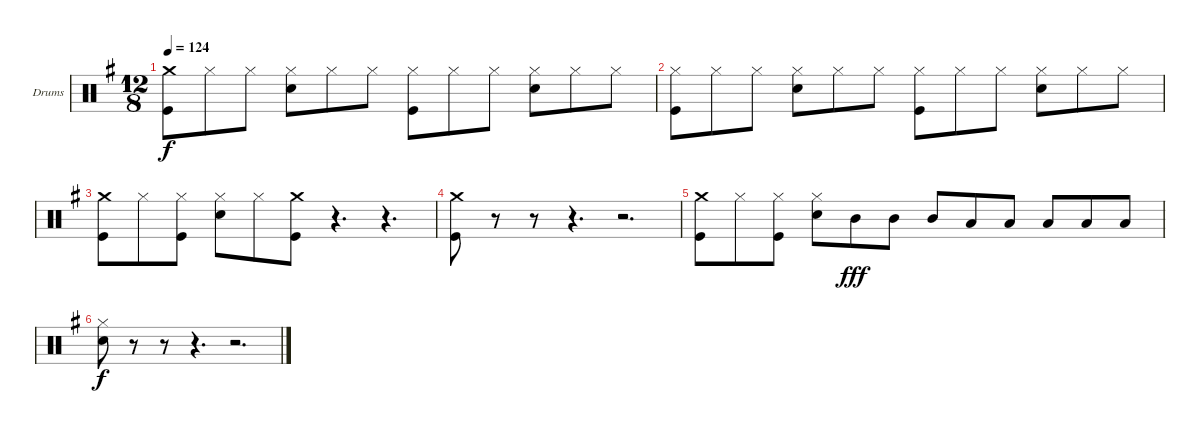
\bracketExtendMode groupsimilarinstruments
\firstSystemTrackNameOrientation horizontal
\otherSystemsTrackNameOrientation horizontal
\track ("Drumkit" "Drums") {instrument percussion}
\staff {score}
\articulation defaults
\ts (12 8)
\tempo 124
\clef neutral
\scale
1.04288
\ks g
("Crash medium (hit)" "Kick (hit)").8{dy f} "Hi-Hat (closed)".8 "Hi-Hat (closed)".8 ("Hi-Hat (closed)" "Snare (hit) 2").8 "Hi-Hat (closed)".8 "Hi-Hat (closed)".8 ("Hi-Hat (closed)" "Kick (hit)").8 "Hi-Hat (closed)".8 "Hi-Hat (closed)".8 ("Hi-Hat (closed)" "Snare (hit) 2").8 "Hi-Hat (closed)".8 "Hi-Hat (closed)".8 |
\scale
0.957125 ("Hi-Hat (closed)" "Kick (hit)").8 "Hi-Hat (closed)".8 "Hi-Hat (closed)".8 ("Hi-Hat (closed)" "Snare (hit) 2").8 "Hi-Hat (closed)".8 "Hi-Hat (closed)".8 ("Hi-Hat (closed)" "Kick (hit)").8 "Hi-Hat (closed)".8 "Hi-Hat (closed)".8 ("Hi-Hat (closed)" "Snare (hit) 2").8 "Hi-Hat (closed)".8 "Hi-Hat (closed)".8 |
\scale
1.04288 ("Crash medium (hit)" "Kick (hit)").8 "Hi-Hat (closed)".8 ("Hi-Hat (closed)" "Kick (hit)").8 ("Hi-Hat (closed)" "Snare (hit) 2").8 "Hi-Hat (closed)".8 ("Crash medium (hit)" "Kick (hit)").8 r.4{d} r.4{d} |
\scale
0.957125 ("Crash medium (hit)" "Kick (hit)").8 r.8 r.8 r.4{d} r.2{d} |
\scale
1.04288 ("Crash medium (hit)" "Kick (hit)").8 "Hi-Hat (closed)".8 ("Hi-Hat (closed)" "Kick (hit)").8 ("Hi-Hat (closed)" "Snare (hit) 2").8 "Mid Tom (hit)".8{dy fff} "Mid Tom (hit)".8 "Mid Tom (hit)".8 "Low Tom (hit)".8 "Low Tom (hit)".8 "Low Tom (hit)".8 "Low Tom (hit)".8 "Low Tom (hit)".8 |
\scale
0.957125 ("Hi-Hat (closed)" "Snare (hit) 2").8{dy f} r.8 r.8 r.4{d} r.2{d}
